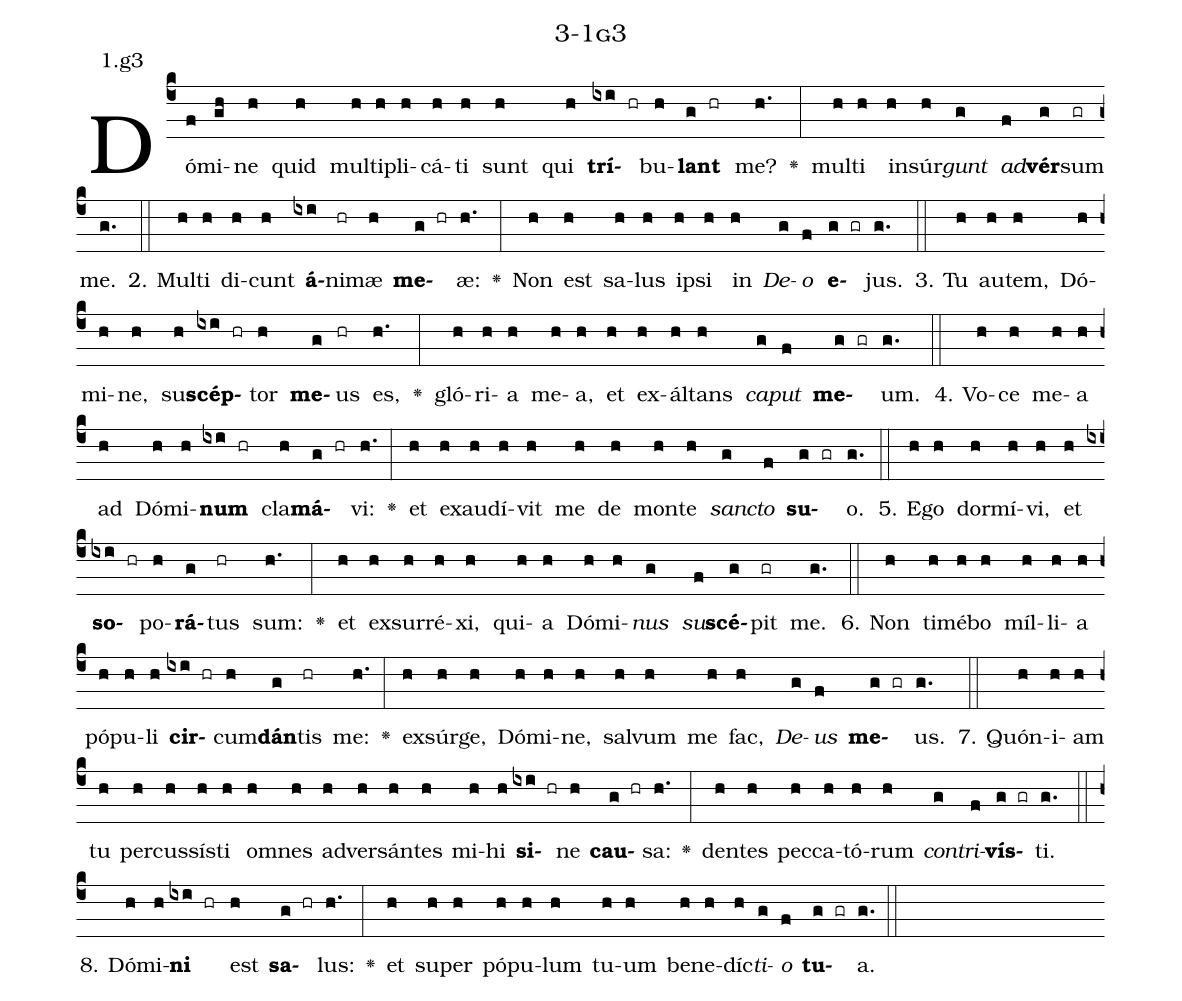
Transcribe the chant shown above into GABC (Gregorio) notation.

name: 3-1g3;
annotation: 1.g3;
%%
(c4)Dó(f)mi(gh)ne(h) quid(h) mul(h)ti(h)pli(h)cá(h)ti(h) sunt(h) qui(h) <b>trí</b>(ixi hr)bu(h)<b>lant</b>(g hr) me?(h.) <v>\greheightstar</v>(:) mul(h)ti(h) in(h)súr(h)<i>gunt</i>(g) <i>ad</i>(f)<b>vér</b>(g)sum(gr) me.(g.) (::)
2. Mul(h)ti(h) di(h)cunt(h) <b>á</b>(ixi)ni(hr)mæ(h) <b>me</b>(g hr)æ:(h.) <v>\greheightstar</v>(:) Non(h) est(h) sa(h)lus(h) ip(h)si(h) in(h) <i>De</i>(g)<i>o</i>(f) <b>e</b>(g gr)jus.(g.) (::)
3. Tu(h) au(h)tem,(h) Dó(h)mi(h)ne,(h) su(h)<b>scép</b>(ixi hr)tor(h) <b>me</b>(g)us(hr) es,(h.) <v>\greheightstar</v>(:) gló(h)ri(h)a(h) me(h)a,(h) et(h) ex(h)ál(h)tans(h) <i>ca</i>(g)<i>put</i>(f) <b>me</b>(g gr)um.(g.) (::)
4. Vo(h)ce(h) me(h)a(h) ad(h) Dó(h)mi(h)<b>num</b>(ixi hr) cla(h)<b>má</b>(g hr)vi:(h.) <v>\greheightstar</v>(:) et(h) ex(h)au(h)dí(h)vit(h) me(h) de(h) mon(h)te(h) <i>sanc</i>(g)<i>to</i>(f) <b>su</b>(g gr)o.(g.) (::)
5. E(h)go(h) dor(h)mí(h)vi,(h) et(h) <b>so</b>(ixi hr)po(h)<b>rá</b>(g)tus(hr) sum:(h.) <v>\greheightstar</v>(:) et(h) ex(h)sur(h)ré(h)xi,(h) qui(h)a(h) Dó(h)mi(h)<i>nus</i>(g) <i>su</i>(f)<b>scé</b>(g)pit(gr) me.(g.) (::)
6. Non(h) ti(h)mé(h)bo(h) míl(h)li(h)a(h) pó(h)pu(h)li(h) <b>cir</b>(ixi hr)cum(h)<b>dán</b>(g)tis(hr) me:(h.) <v>\greheightstar</v>(:) ex(h)súr(h)ge,(h) Dó(h)mi(h)ne,(h) sal(h)vum(h) me(h) fac,(h) <i>De</i>(g)<i>us</i>(f) <b>me</b>(g gr)us.(g.) (::)
7. Quón(h)i(h)am(h) tu(h) per(h)cus(h)sís(h)ti(h) om(h)nes(h) ad(h)ver(h)sán(h)tes(h) mi(h)hi(h) <b>si</b>(ixi hr)ne(h) <b>cau</b>(g hr)sa:(h.) <v>\greheightstar</v>(:) den(h)tes(h) pec(h)ca(h)tó(h)rum(h) <i>con</i>(g)<i>tri</i>(f)<b>vís</b>(g gr)ti.(g.) (::)
8. Dó(h)mi(h)<b>ni</b>(ixi hr) est(h) <b>sa</b>(g hr)lus:(h.) <v>\greheightstar</v>(:) et(h) su(h)per(h) pó(h)pu(h)lum(h) tu(h)um(h) be(h)ne(h)díc(h)<i>ti</i>(g)<i>o</i>(f) <b>tu</b>(g gr)a.(g.) (::)
